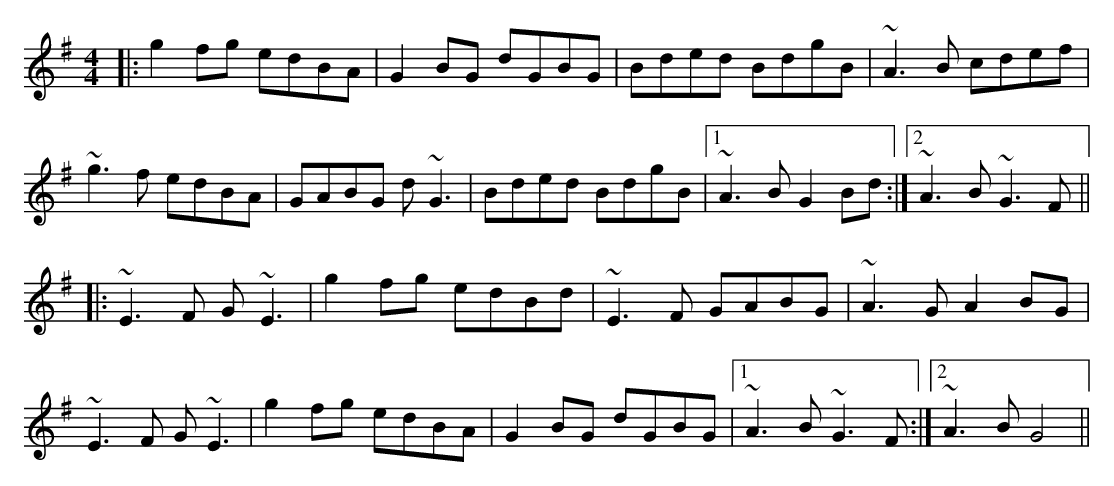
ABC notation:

X:1
M:4/4
K:G
|:g2fg edBA|G2BG dGBG|Bded BdgB|~A3B cdef|
~g3f edBA|GABG d~G3|Bded BdgB|1 ~A3B G2Bd:|2 ~A3B ~G3F||
|:~E3F G~E3|g2fg edBd|~E3F GABG|~A3G A2BG|
~E3F G~E3|g2fg edBA|G2BG dGBG|1 ~A3B ~G3F:|2 ~A3B G4||
